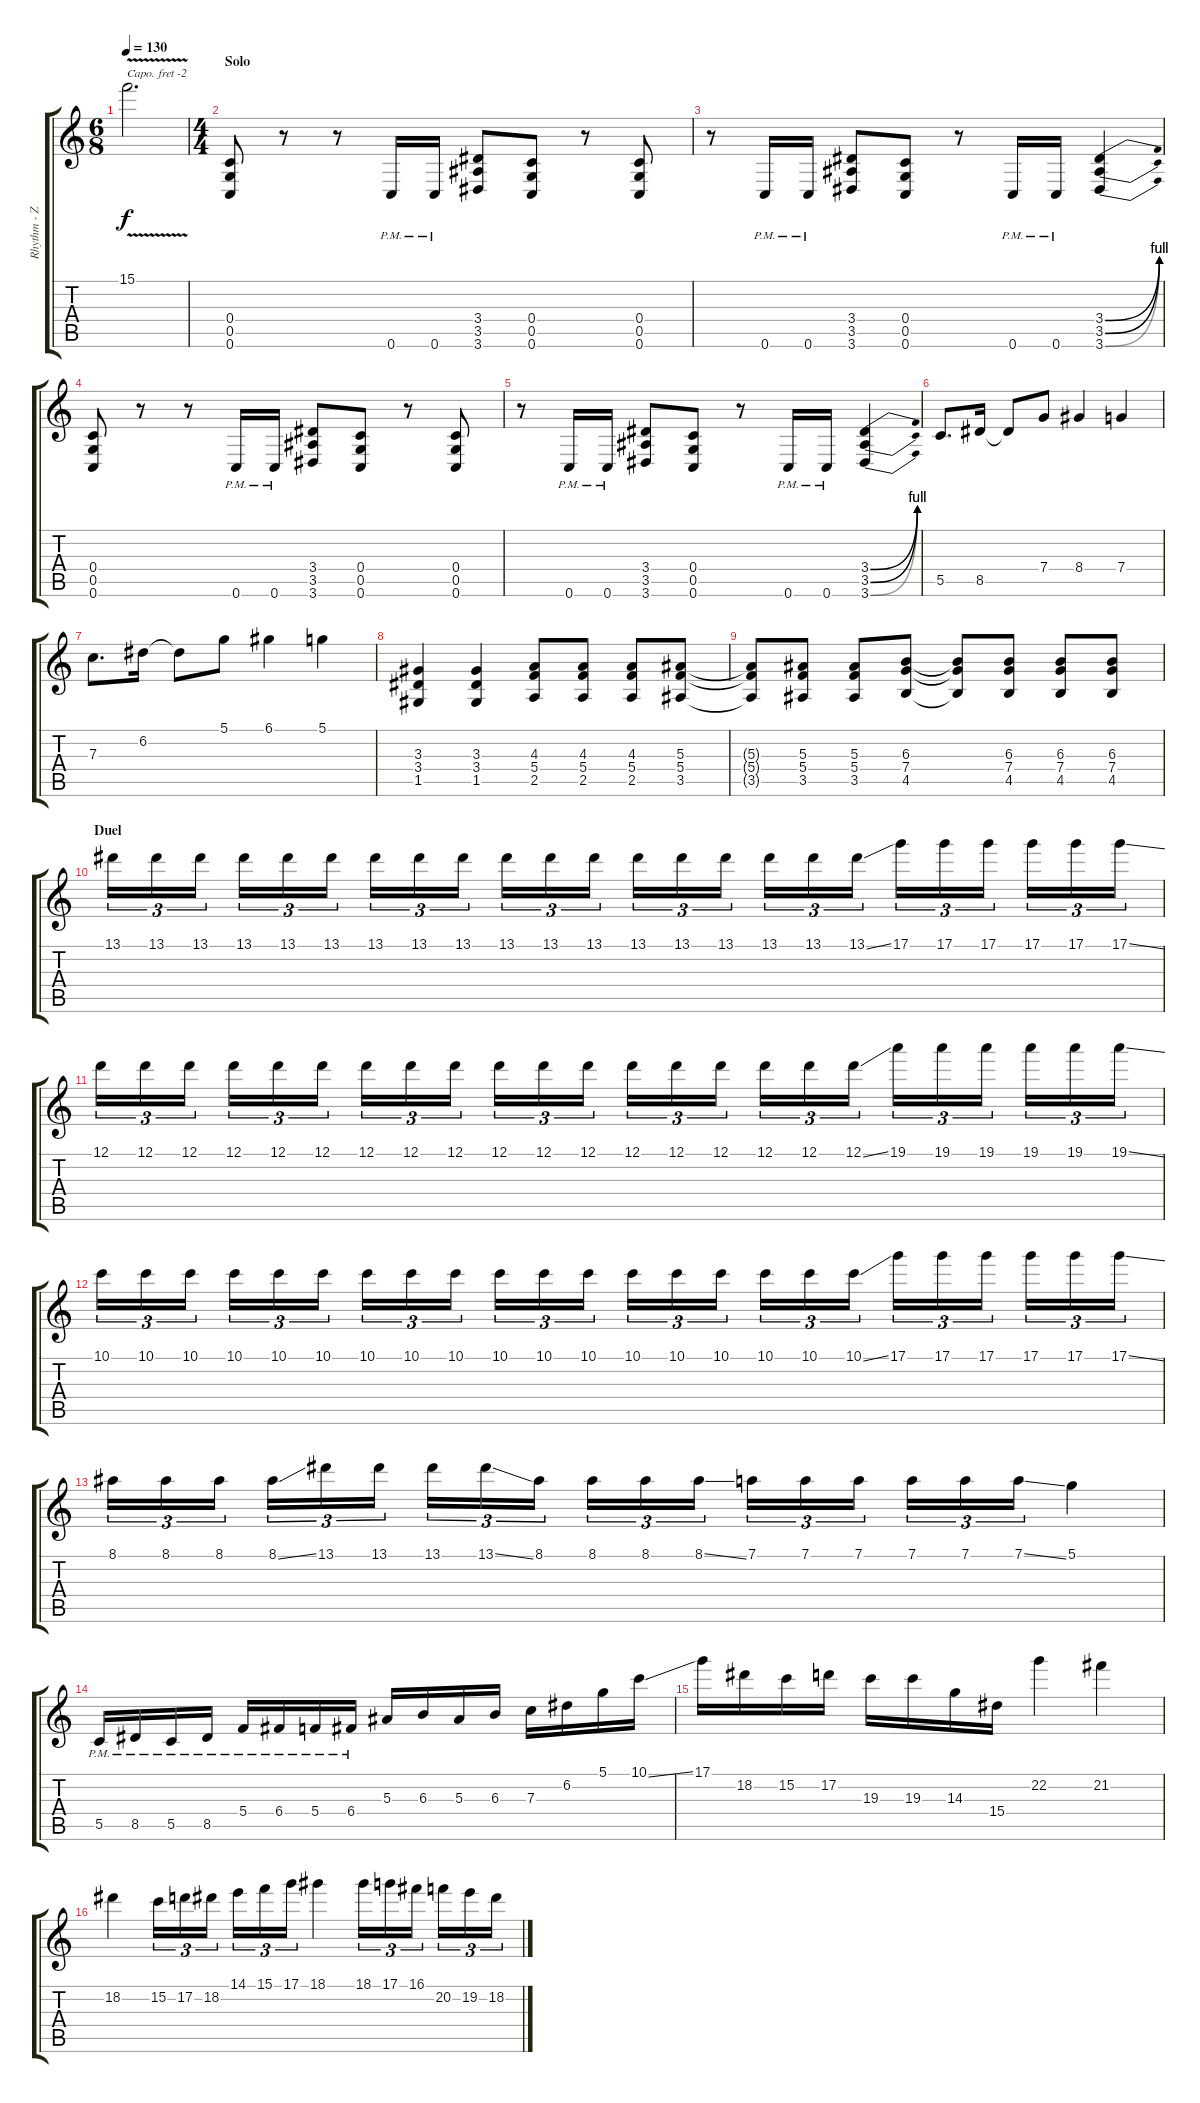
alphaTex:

\track ("Rhythm - Zacky Vengeance" "Rhythm - Z") {instrument distortionguitar}
\staff {score tabs}
\capo -2
\tuning (E4 B3 G3 D3 A2 D2) {hide}
\ts (6 8)
\tempo 130
\clef g2
\ks c
15.1{v}.2{d dy f} |
\ts (4 4)
\section ("" "Solo")
(0.4 0.5 0.6).8 r.8 r.8 0.6{pm}.16 0.6{pm}.16 (3.4 3.5 3.6).8 (0.4 0.5 0.6).8 r.8 (0.4 0.5 0.6).8 |
r.8 0.6{pm}.16 0.6{pm}.16 (3.4 3.5 3.6).8 (0.4 0.5 0.6).8 r.8 0.6{pm}.16 0.6{pm}.16 (3.4{be (bend 0 0 60 4)} 3.5{be (bend 0 0 60 4)} 3.6{be (bend 0 0 60 4)}).4 |
(0.4 0.5 0.6).8 r.8 r.8 0.6{pm}.16 0.6{pm}.16 (3.4 3.5 3.6).8 (0.4 0.5 0.6).8 r.8 (0.4 0.5 0.6).8 |
r.8 0.6{pm}.16 0.6{pm}.16 (3.4 3.5 3.6).8 (0.4 0.5 0.6).8 r.8 0.6{pm}.16 0.6{pm}.16 (3.4{be (bend 0 0 60 4)} 3.5{be (bend 0 0 60 4)} 3.6{be (bend 0 0 60 4)}).4 |
5.5.8{d} 8.5.16 8.5{t}.8 7.4.8 8.4.4 7.4.4 |
7.3.8{d} 6.2.16 6.2{t}.8 5.1.8 6.1.4 5.1.4 |
(3.3 3.4 1.5).4 (3.3 3.4 1.5).4 (4.3 5.4 2.5).8 (4.3 5.4 2.5).8 (4.3 5.4 2.5).8 (5.3 5.4 3.5).8 |
(5.3{t} 5.4{t} 3.5{t}).8 (5.3 5.4 3.5).8 (5.3 5.4 3.5).8 (6.3 7.4 4.5).8 (6.3{t} 7.4{t} 4.5{t}).8 (6.3 7.4 4.5).8 (6.3 7.4 4.5).8 (6.3 7.4 4.5).8 |
\section ("" "Duel")
13.1.16{tu (3 2)} 13.1.16{tu (3 2)} 13.1.16{tu (3 2)} 13.1.16{tu (3 2)} 13.1.16{tu (3 2)} 13.1.16{tu (3 2)} 13.1.16{tu (3 2)} 13.1.16{tu (3 2)} 13.1.16{tu (3 2)} 13.1.16{tu (3 2)} 13.1.16{tu (3 2)} 13.1.16{tu (3 2)} 13.1.16{tu (3 2)} 13.1.16{tu (3 2)} 13.1.16{tu (3 2)} 13.1.16{tu (3 2)} 13.1.16{tu (3 2)} 13.1{ss}.16{tu (3 2)} 17.1.16{tu (3 2)} 17.1.16{tu (3 2)} 17.1.16{tu (3 2)} 17.1.16{tu (3 2)} 17.1.16{tu (3 2)} 17.1{ss}.16{tu (3 2)} |
12.1.16{tu (3 2)} 12.1.16{tu (3 2)} 12.1.16{tu (3 2)} 12.1.16{tu (3 2)} 12.1.16{tu (3 2)} 12.1.16{tu (3 2)} 12.1.16{tu (3 2)} 12.1.16{tu (3 2)} 12.1.16{tu (3 2)} 12.1.16{tu (3 2)} 12.1.16{tu (3 2)} 12.1.16{tu (3 2)} 12.1.16{tu (3 2)} 12.1.16{tu (3 2)} 12.1.16{tu (3 2)} 12.1.16{tu (3 2)} 12.1.16{tu (3 2)} 12.1{ss}.16{tu (3 2)} 19.1.16{tu (3 2)} 19.1.16{tu (3 2)} 19.1.16{tu (3 2)} 19.1.16{tu (3 2)} 19.1.16{tu (3 2)} 19.1{ss}.16{tu (3 2)} |
10.1.16{tu (3 2)} 10.1.16{tu (3 2)} 10.1.16{tu (3 2)} 10.1.16{tu (3 2)} 10.1.16{tu (3 2)} 10.1.16{tu (3 2)} 10.1.16{tu (3 2)} 10.1.16{tu (3 2)} 10.1.16{tu (3 2)} 10.1.16{tu (3 2)} 10.1.16{tu (3 2)} 10.1.16{tu (3 2)} 10.1.16{tu (3 2)} 10.1.16{tu (3 2)} 10.1.16{tu (3 2)} 10.1.16{tu (3 2)} 10.1.16{tu (3 2)} 10.1{ss}.16{tu (3 2)} 17.1.16{tu (3 2)} 17.1.16{tu (3 2)} 17.1.16{tu (3 2)} 17.1.16{tu (3 2)} 17.1.16{tu (3 2)} 17.1{ss}.16{tu (3 2)} |
8.1.16{tu (3 2)} 8.1.16{tu (3 2)} 8.1.16{tu (3 2)} 8.1{ss}.16{tu (3 2)} 13.1.16{tu (3 2)} 13.1.16{tu (3 2)} 13.1.16{tu (3 2)} 13.1{ss}.16{tu (3 2)} 8.1.16{tu (3 2)} 8.1.16{tu (3 2)} 8.1.16{tu (3 2)} 8.1{ss}.16{tu (3 2)} 7.1.16{tu (3 2)} 7.1.16{tu (3 2)} 7.1.16{tu (3 2)} 7.1.16{tu (3 2)} 7.1.16{tu (3 2)} 7.1{ss}.16{tu (3 2)} 5.1.4 |
5.5{pm}.16 8.5{pm}.16 5.5{pm}.16 8.5{pm}.16 5.4{pm}.16 6.4{pm}.16 5.4{pm}.16 6.4{pm}.16 5.3.16 6.3.16 5.3.16 6.3.16 7.3.16 6.2.16 5.1.16 10.1{ss}.16 |
17.1.16 18.2.16 15.2.16 17.2.16 19.3.16 19.3.16 14.3.16 15.4.16 22.2.4 21.2.4 |
18.2.4 15.2.16{tu (3 2)} 17.2.16{tu (3 2)} 18.2.16{tu (3 2)} 14.1.16{tu (3 2)} 15.1.16{tu (3 2)} 17.1.16{tu (3 2)} 18.1.4 18.1.16{tu (3 2)} 17.1.16{tu (3 2)} 16.1.16{tu (3 2)} 20.2.16{tu (3 2)} 19.2.16{tu (3 2)} 18.2.16{tu (3 2)}
